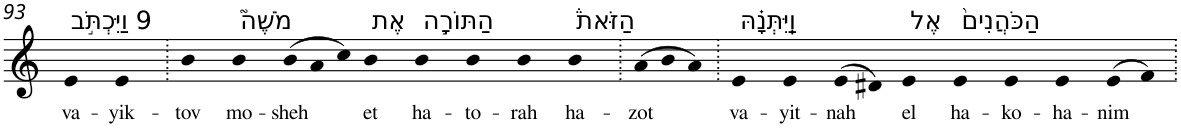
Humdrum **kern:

**kern	**text
*part1	*part1
*staff1	*staff1
*I"Piano	*
*I'Pno	*
!!LO:PB:g=z
*clefG2	*
*k[]	*
=93	=93
!LO:TX:a:t=9 וַיִּכְתֹּ֣ב	!
!	!LO:LY:b
4e	va-
!	!LO:LY:b
4e	-yik-
=94.	=94.
!	!LO:LY:b
4b	-tov
!LO:TX:a:t=מֹשֶׁה֮	!
!	!LO:LY:b
4b	mo-
*Xtuplet	*
!	!LO:LY:b
(12b	-sheh
12a	.
12cc)	.
!LO:TX:a:t=אֶת	!
!	!LO:LY:b
4b	et
!LO:TX:a:t=הַתּוֹרָ֣ה	!
!	!LO:LY:b
4b	ha-
!	!LO:LY:b
4b	-to-
!	!LO:LY:b
4b	-rah
!LO:TX:a:t=הַזֹּאת֒	!
!	!LO:LY:b
4b	ha-
=95.	=95.
!	!LO:LY:b
(12a	-zot
12b	.
12a)	.
=96.	=96.
!LO:TX:a:t=וַֽיִּתְּנָ֗הּ	!
!	!LO:LY:b
4e	va-
!	!LO:LY:b
4e	-yit-
!	!LO:LY:b
(>8e	-nah
8d#X)	.
!LO:TX:a:t=אֶל	!
!	!LO:LY:b
4e	el
!LO:TX:a:t=הַכֹּהֲנִים֙	!
!	!LO:LY:b
4e	ha-
!	!LO:LY:b
4e	-ko-
!	!LO:LY:b
4e	-ha-
!	!LO:LY:b
(>8e	-nim
8f)	.
=.	=.
*-	*-
